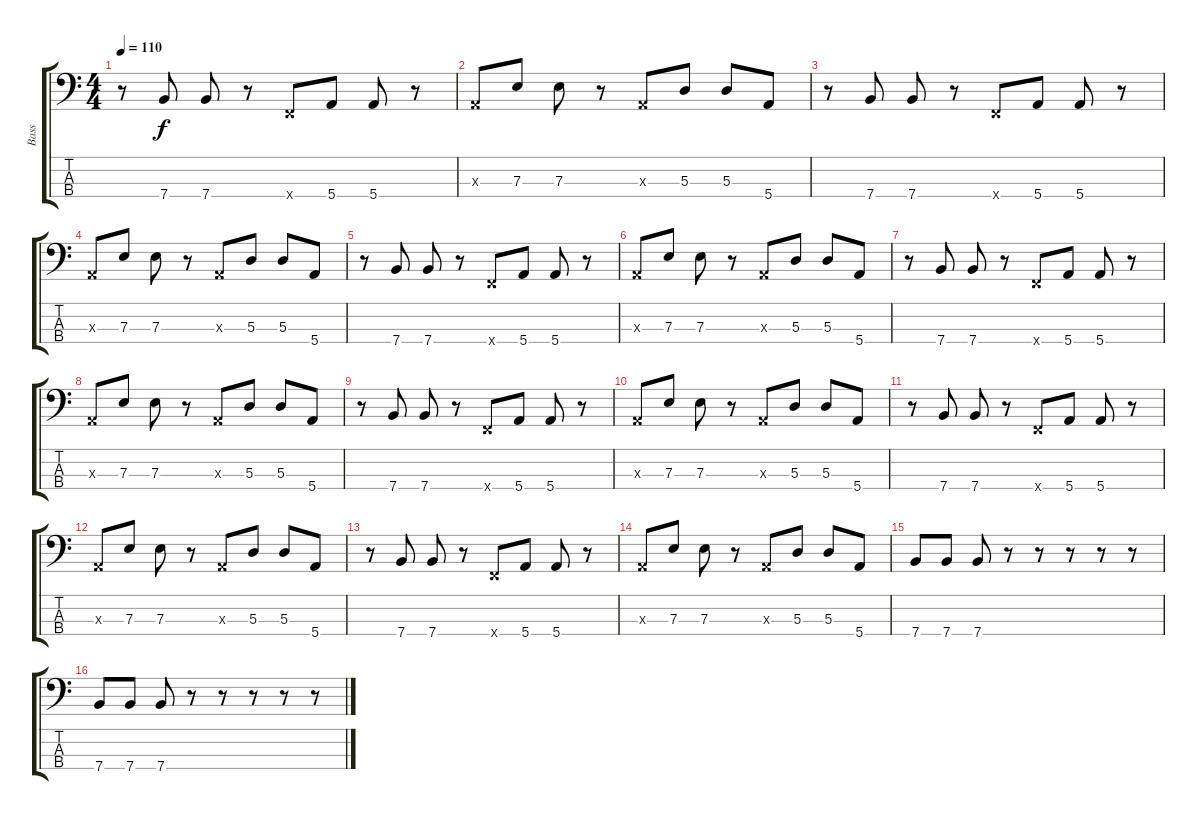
\track ("Bass" "Bass") {instrument electricbassfinger}
\staff {score tabs}
\tuning (G2 D2 A1 E1) {hide}
\ts (4 4)
\tempo 110
\clef f4
\ks c
r.8{dy f instrument electricbassfinger} 7.4.8 7.4.8 r.8 1.4{x}.8 5.4.8 5.4.8 r.8 |
0.3{x}.8 7.3.8 7.3.8 r.8 0.3{x}.8 5.3.8 5.3.8 5.4.8 |
r.8 7.4.8 7.4.8 r.8 1.4{x}.8 5.4.8 5.4.8 r.8 |
0.3{x}.8 7.3.8 7.3.8 r.8 0.3{x}.8 5.3.8 5.3.8 5.4.8 |
r.8 7.4.8 7.4.8 r.8 1.4{x}.8 5.4.8 5.4.8 r.8 |
0.3{x}.8 7.3.8 7.3.8 r.8 0.3{x}.8 5.3.8 5.3.8 5.4.8 |
r.8 7.4.8 7.4.8 r.8 1.4{x}.8 5.4.8 5.4.8 r.8 |
0.3{x}.8 7.3.8 7.3.8 r.8 0.3{x}.8 5.3.8 5.3.8 5.4.8 |
r.8 7.4.8 7.4.8 r.8 1.4{x}.8 5.4.8 5.4.8 r.8 |
0.3{x}.8 7.3.8 7.3.8 r.8 0.3{x}.8 5.3.8 5.3.8 5.4.8 |
r.8 7.4.8 7.4.8 r.8 1.4{x}.8 5.4.8 5.4.8 r.8 |
0.3{x}.8 7.3.8 7.3.8 r.8 0.3{x}.8 5.3.8 5.3.8 5.4.8 |
r.8 7.4.8 7.4.8 r.8 1.4{x}.8 5.4.8 5.4.8 r.8 |
0.3{x}.8 7.3.8 7.3.8 r.8 0.3{x}.8 5.3.8 5.3.8 5.4.8 |
7.4.8 7.4.8 7.4.8 r.8 r.8 r.8 r.8 r.8 |
7.4.8 7.4.8 7.4.8 r.8 r.8 r.8 r.8 r.8
